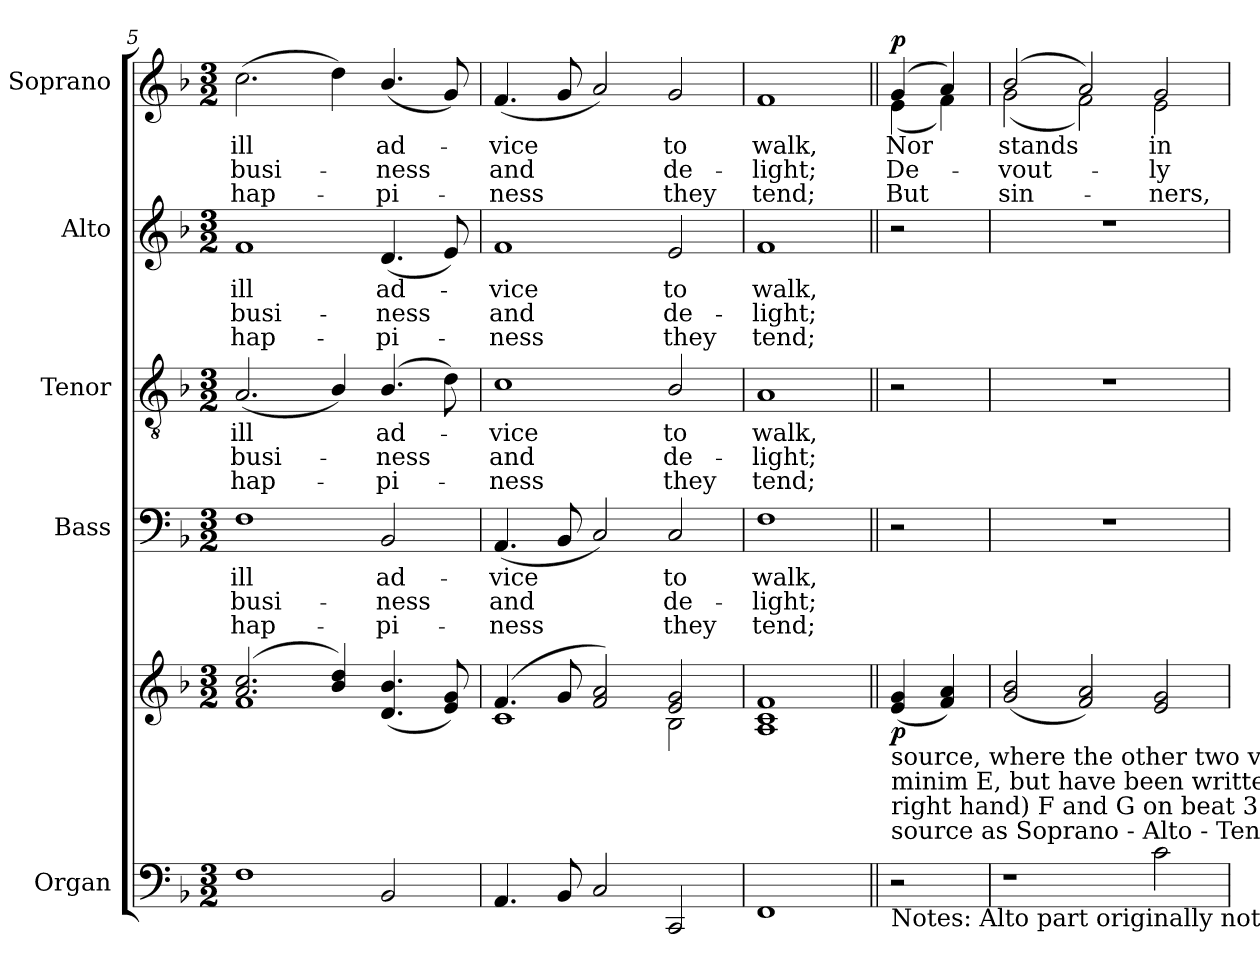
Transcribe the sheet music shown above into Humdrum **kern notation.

**kern	**kern	**dynam	**kern	**text	**text	**text	**kern	**text	**text	**text	**kern	**text	**text	**text	**kern	**text	**text	**text	**dynam
*part5	*part5	*part5	*part4	*part4	*part4	*part4	*part3	*part3	*part3	*part3	*part2	*part2	*part2	*part2	*part1	*part1	*part1	*part1	*part1
*staff6	*staff5	*staff5/6	*staff4	*staff4	*staff4	*staff4	*staff3	*staff3	*staff3	*staff3	*staff2	*staff2	*staff2	*staff2	*staff1	*staff1	*staff1	*staff1	*staff1
*I"Organ	*	*	*I"Bass	*	*	*	*I"Tenor	*	*	*	*I"Alto	*	*	*	*I"Soprano	*	*	*	*
*	*	*	*I'B.	*	*	*	*I'T.	*	*	*	*I'A.	*	*	*	*I'S.	*	*	*	*
*clefF4	*clefG2	*	*clefF4	*	*	*	*clefGv2	*	*	*	*clefG2	*	*	*	*clefG2	*	*	*	*
*	*	*	*	*	*	*	*ITrd7c12	*	*	*	*	*	*	*	*	*	*	*	*
*k[b-]	*k[b-]	*	*k[b-]	*	*	*	*k[b-]	*	*	*	*k[b-]	*	*	*	*k[b-]	*	*	*	*
*F:	*F:	*	*F:	*	*	*	*F:	*	*	*	*F:	*	*	*	*F:	*	*	*	*
*M3/2	*M3/2	*	*M3/2	*	*	*	*M3/2	*	*	*	*M3/2	*	*	*	*M3/2	*	*	*	*
=5	=5	=5	=5	=5	=5	=5	=5	=5	=5	=5	=5	=5	=5	=5	=5	=5	=5	=5	=5
*	*^	*	*	*	*	*	*	*	*	*	*	*	*	*	*	*	*	*	*
!	!	!	!	!	!LO:LY:b:color=#000000	!LO:LY:b:color=#000000	!LO:LY:b:color=#000000	!	!	!	!	!	!	!	!	!	!	!	!	!
!	!	!	!	!	!	!	!	!	!LO:LY:b:color=#000000	!LO:LY:b:color=#000000	!LO:LY:b:color=#000000	!	!	!	!	!	!	!	!	!
!	!	!	!	!	!	!	!	!	!	!	!	!	!LO:LY:b:color=#000000	!LO:LY:b:color=#000000	!LO:LY:b:color=#000000	!	!	!	!	!
!	!	!	!	!	!	!	!	!	!	!	!	!	!	!	!	!	!LO:LY:b:color=#000000	!LO:LY:b:color=#000000	!LO:LY:b:color=#000000	!
1Fi	(2.ai/ 2.cci	1fi	.	1Fi	ill	busi-	hap-	(2.AAi/	ill	busi-	hap-	1fi	ill	busi-	hap-	(2.cci\	ill	busi-	hap-	.
.	4b-i/ 4ddi)	.	.	.	.	.	.	4BB-i/)	.	.	.	.	.	.	.	4ddi\)	.	.	.	.
!	!	!	!	!	!LO:LY:b:color=#000000	!LO:LY:b:color=#000000	!LO:LY:b:color=#000000	!	!	!	!	!	!	!	!	!	!	!	!	!
!	!	!	!	!	!	!	!	!	!LO:LY:b:color=#000000	!LO:LY:b:color=#000000	!LO:LY:b:color=#000000	!	!	!	!	!	!	!	!	!
!	!	!	!	!	!	!	!	!	!	!	!	!	!LO:LY:b:color=#000000	!LO:LY:b:color=#000000	!LO:LY:b:color=#000000	!	!	!	!	!
!	!	!	!	!	!	!	!	!	!	!	!	!	!	!	!	!	!LO:LY:b:color=#000000	!LO:LY:b:color=#000000	!LO:LY:b:color=#000000	!
2BB-i/	(4.di/ 4.b-i	2ryy	.	2BB-i/	ad-	-ness	-pi-	(4.BB-i/	ad-	-ness	-pi-	(4.di/	ad-	-ness	-pi-	(4.b-i/	ad-	-ness	-pi-	.
.	8ei/ 8gi)	.	.	.	.	.	.	8Di\)	.	.	.	8ei/)	.	.	.	8gi/)	.	.	.	.
=6	=6	=6	=6	=6	=6	=6	=6	=6	=6	=6	=6	=6	=6	=6	=6	=6	=6	=6	=6	=6
!	!	!	!	!	!LO:LY:b:color=#000000	!LO:LY:b:color=#000000	!LO:LY:b:color=#000000	!	!	!	!	!	!	!	!	!	!	!	!	!
!	!	!	!	!	!	!	!	!	!LO:LY:b:color=#000000	!LO:LY:b:color=#000000	!LO:LY:b:color=#000000	!	!	!	!	!	!	!	!	!
!	!	!	!	!	!	!	!	!	!	!	!	!	!LO:LY:b:color=#000000	!LO:LY:b:color=#000000	!LO:LY:b:color=#000000	!	!	!	!	!
!	!	!	!	!	!	!	!	!	!	!	!	!	!	!	!	!	!LO:LY:b:color=#000000	!LO:LY:b:color=#000000	!LO:LY:b:color=#000000	!
4.AAi/	(4.fi/	1ci	.	(4.AAi/	-vice	and	-ness	1Ci	-vice	and	-ness	1fi	-vice	and	-ness	(4.fi/	-vice	and	-ness	.
8BB-i/	8gi/	.	.	8BB-i/	.	.	.	.	.	.	.	.	.	.	.	8gi/	.	.	.	.
2Ci/	2fi/ 2ai)	.	.	2Ci/)	.	.	.	.	.	.	.	.	.	.	.	2ai/)	.	.	.	.
!	!	!	!	!	!LO:LY:b:color=#000000	!LO:LY:b:color=#000000	!LO:LY:b:color=#000000	!	!	!	!	!	!	!	!	!	!	!	!	!
!	!	!	!	!	!	!	!	!	!LO:LY:b:color=#000000	!LO:LY:b:color=#000000	!LO:LY:b:color=#000000	!	!	!	!	!	!	!	!	!
!	!	!	!	!	!	!	!	!	!	!	!	!	!LO:LY:b:color=#000000	!LO:LY:b:color=#000000	!LO:LY:b:color=#000000	!	!	!	!	!
!	!	!	!	!	!	!	!	!	!	!	!	!	!	!	!	!	!LO:LY:b:color=#000000	!LO:LY:b:color=#000000	!LO:LY:b:color=#000000	!
2CCi/	2ei/ 2gi	2B-i\	.	2Ci/	to	de-	they	2BB-i/	to	de-	they	2ei/	to	de-	they	2gi/	to	de-	they	.
*	*v	*v	*	*	*	*	*	*	*	*	*	*	*	*	*	*	*	*	*	*
=7	=7	=7	=7	=7	=7	=7	=7	=7	=7	=7	=7	=7	=7	=7	=7	=7	=7	=7	=7
*	*^	*	*	*	*	*	*	*	*	*	*	*	*	*	*	*	*	*	*
!	!	!	!	!	!LO:LY:b:color=#000000	!LO:LY:b:color=#000000	!LO:LY:b:color=#000000	!	!	!	!	!	!	!	!	!	!	!	!	!
*	*v	*v	*	*	*	*	*	*	*	*	*	*	*	*	*	*	*	*	*	*
*	*^	*	*	*	*	*	*	*	*	*	*	*	*	*	*	*	*	*	*
!	!	!	!	!	!	!	!	!	!LO:LY:b:color=#000000	!LO:LY:b:color=#000000	!LO:LY:b:color=#000000	!	!	!	!	!	!	!	!	!
*	*v	*v	*	*	*	*	*	*	*	*	*	*	*	*	*	*	*	*	*	*
*	*^	*	*	*	*	*	*	*	*	*	*	*	*	*	*	*	*	*	*
!	!	!	!	!	!	!	!	!	!	!	!	!	!LO:LY:b:color=#000000	!LO:LY:b:color=#000000	!LO:LY:b:color=#000000	!	!	!	!	!
*	*v	*v	*	*	*	*	*	*	*	*	*	*	*	*	*	*	*	*	*	*
*	*^	*	*	*	*	*	*	*	*	*	*	*	*	*	*	*	*	*	*
!	!	!	!	!	!	!	!	!	!	!	!	!	!	!	!	!	!LO:LY:b:color=#000000	!LO:LY:b:color=#000000	!LO:LY:b:color=#000000	!
*	*v	*v	*	*	*	*	*	*	*	*	*	*	*	*	*	*	*	*	*	*
1FFi	1Ai 1ci 1fi	.	1Fi	walk,	-light;	tend;	1AAi	walk,	-light;	tend;	1fi	walk,	-light;	tend;	1fi	walk,	-light;	tend;	.
!!LO:LB:g=z
=8||	=8||	=8||	=8||	=8||	=8||	=8||	=8||	=8||	=8||	=8||	=8||	=8||	=8||	=8||	=8||	=8||	=8||	=8||	=8||
!	!	!	!	!	!	!	!	!	!	!	!	!	!	!	!LO:TX:a:t=[Soprano duet]	!	!	!	!
!LO:TX:b:t=Notes&colon; Alto part originally notated in the treble clef an octave above sounding pitch. Part allocations are given in the	!	!	!	!	!	!	!	!	!	!	!	!	!	!	!	!	!	!	!
!LO:TX:t=source as Soprano - Alto - Tenore - Basso - Organo&colon; the order of parts is as given here. The soprano (and organ	!	!	!	!	!	!	!	!	!	!	!	!	!	!	!	!	!	!	!
!LO:TX:t=right hand) F and G on beat 3 of bar 15 are printed in the source as small semiquaver grace notes preceded by a	!	!	!	!	!	!	!	!	!	!	!	!	!	!	!	!	!	!	!
!LO:TX:t=minim E, but have been writted out in full in the present edition. The text of the first verse only is underlaid in the	!	!	!	!	!	!	!	!	!	!	!	!	!	!	!	!	!	!	!
!LO:TX:t=source, where the other two verses given here are printed after the music&colon; these have been underlaid editorially.	!	!	!	!	!	!	!	!	!	!	!	!	!	!	!	!	!	!	!
!	!	!	!	!	!	!	!	!	!	!	!	!	!	!	!	!LO:LY:b:color=#000000	!LO:LY:b:color=#000000	!LO:LY:b:color=#000000	!
*	*	*	*	*	*	*	*	*	*	*	*	*	*	*	*^	*	*	*	*
2r	(4ei/ 4gi	p	2r	.	.	.	2r	.	.	.	2r	.	.	.	(4gi/	(4ei\	Nor	De-	But	p
.	4fi/ 4ai)	.	.	.	.	.	.	.	.	.	.	.	.	.	4ai/)	4fi\)	.	.	.	.
=9	=9	=9	=9	=9	=9	=9	=9	=9	=9	=9	=9	=9	=9	=9	=9	=9	=9	=9	=9	=9
!	!	!	!LO:N:vis=1	!	!	!	!LO:N:vis=1	!	!	!	!LO:N:vis=1	!	!	!	!	!	!	!	!	!
!	!	!	!	!	!	!	!	!	!	!	!	!	!	!	!	!	!LO:LY:b:color=#000000	!LO:LY:b:color=#000000	!LO:LY:b:color=#000000	!
1r	(2gi/ 2b-i	.	1.r	.	.	.	1.r	.	.	.	1.r	.	.	.	(2b-i/	(2gi\	stands	-vout-	sin-	.
.	2fi/ 2ai)	.	.	.	.	.	.	.	.	.	.	.	.	.	2ai/)	2fi\)	.	.	.	.
!	!	!	!	!	!	!	!	!	!	!	!	!	!	!	!	!	!LO:LY:b:color=#000000	!LO:LY:b:color=#000000	!LO:LY:b:color=#000000	!
2ci\	2ei/ 2gi	.	.	.	.	.	.	.	.	.	.	.	.	.	2gi/	2ei\	in	-ly	-ners,	.
*	*	*	*	*	*	*	*	*	*	*	*	*	*	*	*v	*v	*	*	*	*
=	=	=	=	=	=	=	=	=	=	=	=	=	=	=	=	=	=	=	=
*-	*-	*-	*-	*-	*-	*-	*-	*-	*-	*-	*-	*-	*-	*-	*-	*-	*-	*-	*-
